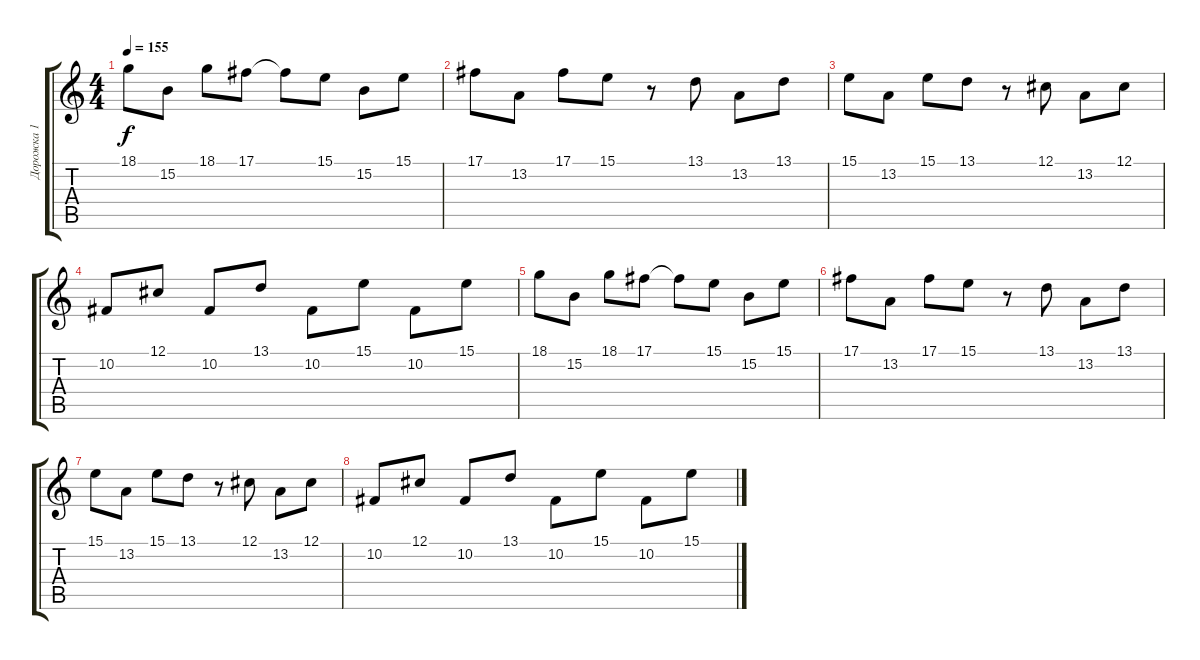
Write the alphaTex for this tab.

\track ("Дорожка 1" "Дорожка 1") {instrument electricgrandpiano}
\staff {score tabs}
\tuning (Db4 Ab3 E3 B2 Gb2 B1) {hide}
\ts (4 4)
\tempo 155
\clef g2
\ks c
18.1.8{dy f} 15.2.8 18.1.8 17.1.8 17.1{t}.8 15.1.8 15.2.8 15.1.8 |
17.1.8 13.2.8 17.1.8 15.1.8 r.8 13.1.8 13.2.8 13.1.8 |
15.1.8 13.2.8 15.1.8 13.1.8 r.8 12.1.8 13.2.8 12.1.8 |
10.2.8 12.1.8 10.2.8 13.1.8 10.2.8 15.1.8 10.2.8 15.1.8 |
18.1.8 15.2.8 18.1.8 17.1.8 17.1{t}.8 15.1.8 15.2.8 15.1.8 |
17.1.8 13.2.8 17.1.8 15.1.8 r.8 13.1.8 13.2.8 13.1.8 |
15.1.8 13.2.8 15.1.8 13.1.8 r.8 12.1.8 13.2.8 12.1.8 |
10.2.8 12.1.8 10.2.8 13.1.8 10.2.8 15.1.8 10.2.8 15.1.8
